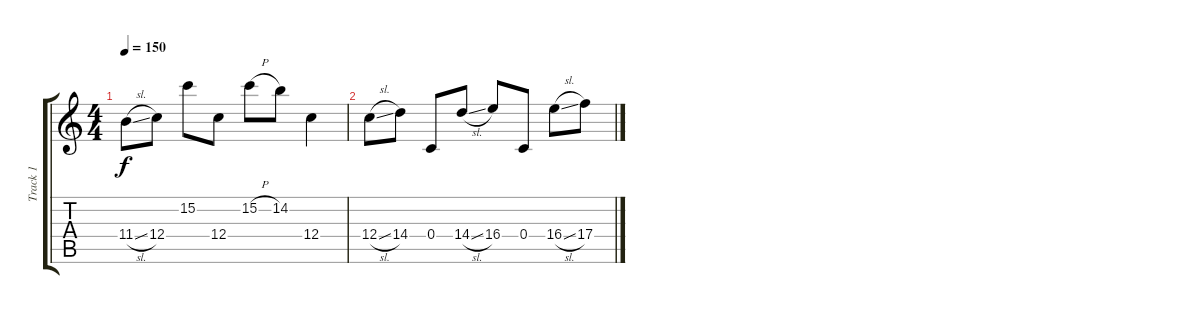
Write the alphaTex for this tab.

\track ("Track 1" "Track 1") {instrument electricguitarjazz}
\staff {score tabs}
\tuning (D4 A3 F3 C3 G2 C2) {hide}
\ts (4 4)
\tempo 150
\clef g2
\ks c
11.4{sl}.8{dy f} 12.4.8 15.2.8 12.4.8 15.2{h}.8 14.2.8 12.4.4 |
12.4{sl}.8 14.4.8 0.4.8 14.4{sl}.8 16.4.8 0.4.8 16.4{sl}.8 17.4.8
